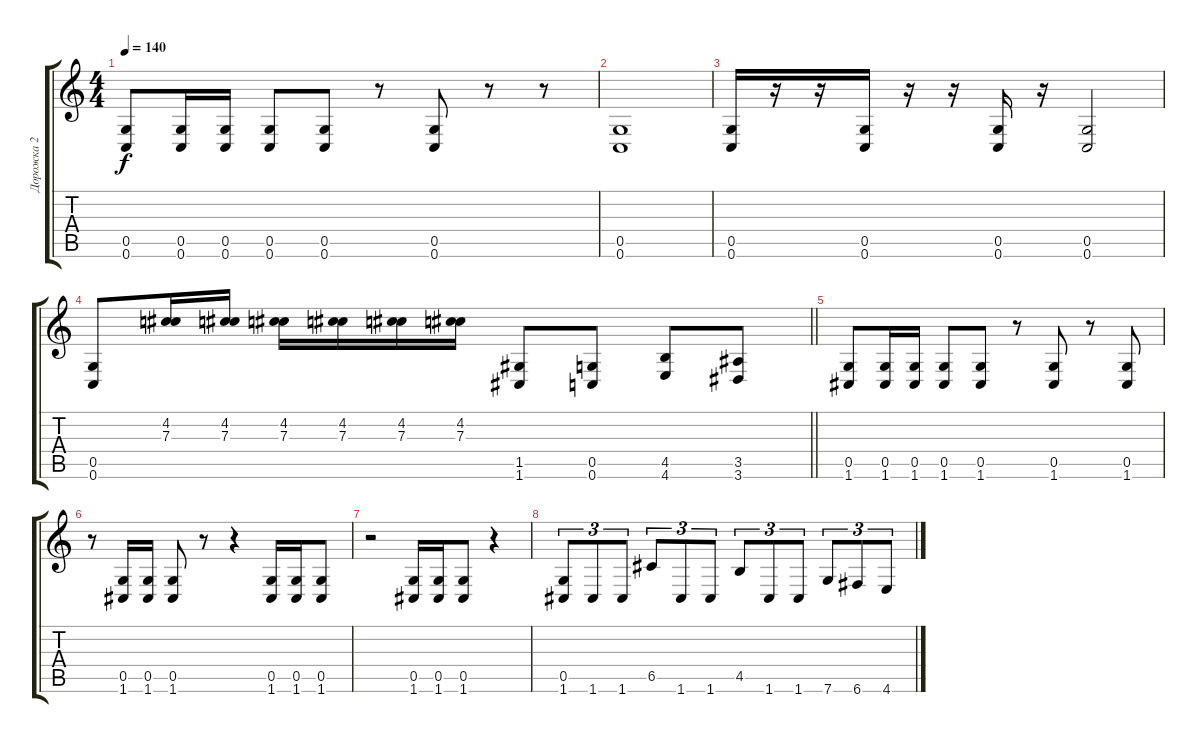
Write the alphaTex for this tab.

\track ("Дорожка 2" "Дорожка 2") {instrument distortionguitar}
\staff {score tabs}
\tuning (D4 A3 F3 C3 G2 C2) {hide}
\ts (4 4)
\tempo 140
\clef g2
\ks c
(0.5 0.6).8{dy f} (0.5 0.6).16 (0.5 0.6).16 (0.5 0.6).8 (0.5 0.6).8 r.8 (0.5 0.6).8 r.8 r.8 |
(0.5 0.6).1 |
(0.5 0.6).16 r.16 r.16 (0.5 0.6).16 r.16 r.16 (0.5 0.6).16 r.16 (0.5 0.6).2 |
\barLineRight lightlight
(0.5 0.6).8 (4.2 7.3).16 (4.2 7.3).16 (4.2 7.3).16 (4.2 7.3).16 (4.2 7.3).16 (4.2 7.3).16 (1.5 1.6).8 (0.5 0.6).8 (4.5 4.6).8 (3.5 3.6).8 |
(0.5 1.6).8 (0.5 1.6).16 (0.5 1.6).16 (0.5 1.6).8 (0.5 1.6).8 r.8 (0.5 1.6).8 r.8 (0.5 1.6).8 |
r.8 (0.5 1.6).16 (0.5 1.6).16 (0.5 1.6).8 r.8 r.4 (0.5 1.6).16 (0.5 1.6).16 (0.5 1.6).8 |
r.2 (0.5 1.6).16 (0.5 1.6).16 (0.5 1.6).8 r.4 |
(0.5 1.6).8{tu (3 2)} 1.6.8{tu (3 2)} 1.6.8{tu (3 2)} 6.5.8{tu (3 2)} 1.6.8{tu (3 2)} 1.6.8{tu (3 2)} 4.5.8{tu (3 2)} 1.6.8{tu (3 2)} 1.6.8{tu (3 2)} 7.6.8{tu (3 2)} 6.6.8{tu (3 2)} 4.6.8{tu (3 2)}
